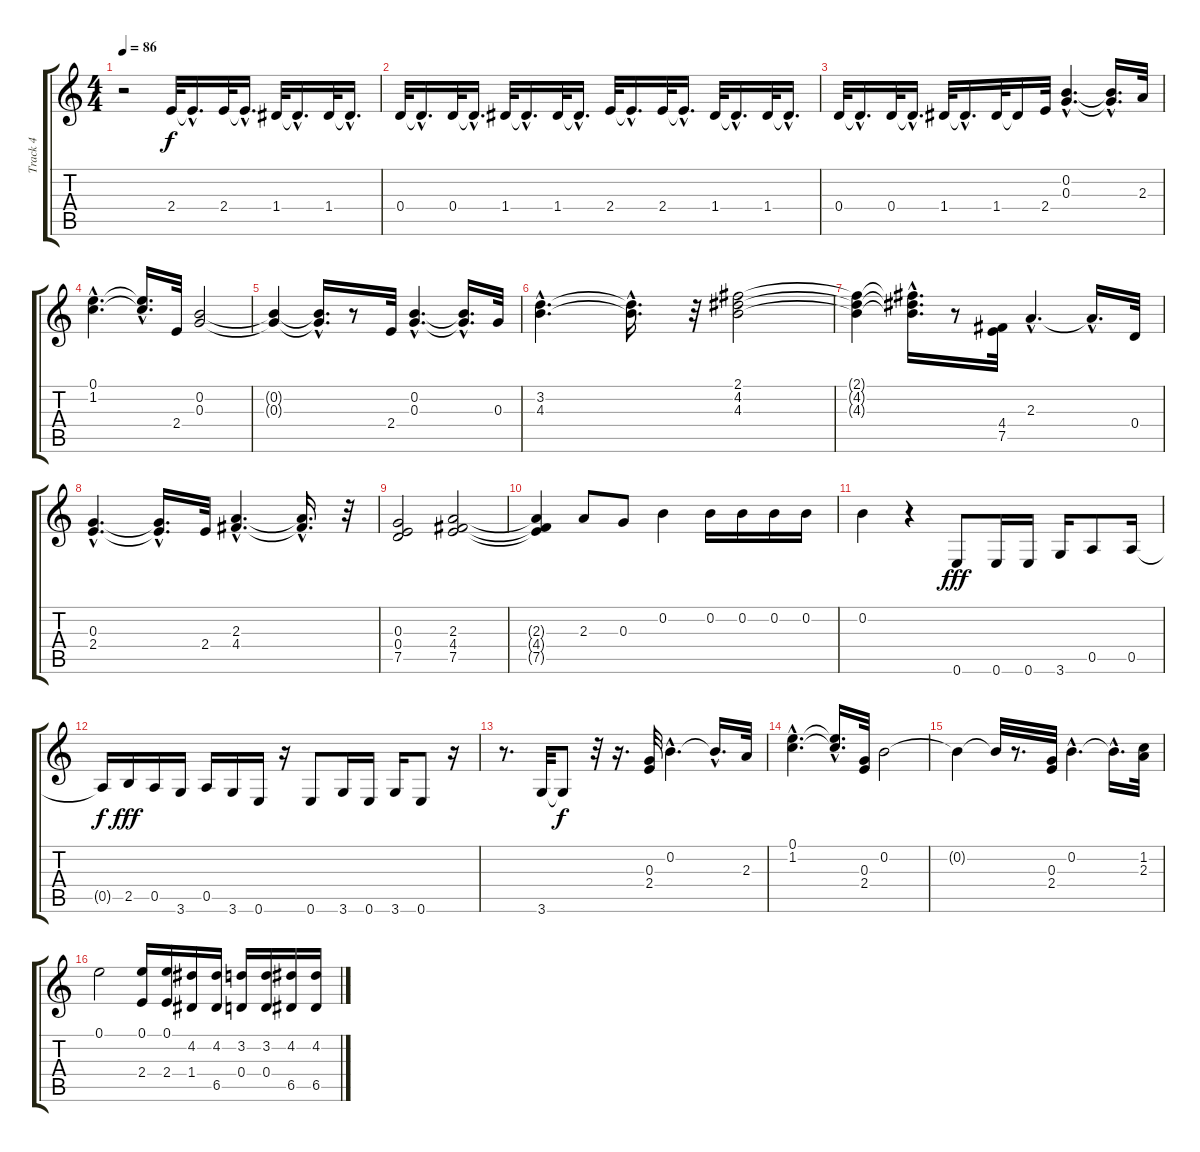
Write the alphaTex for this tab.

\track ("Track 4" "Track 4") {instrument distortionguitar}
\staff {score tabs}
\tuning (E4 B3 G3 D3 A2 E2) {hide}
\ts (4 4)
\tempo 86
\clef g2
\ks c
r.2{dy f instrument distortionguitar} 2.4.32 2.4{hac t}.16{d} 2.4.32 2.4{hac t}.16{d} 1.4.32 1.4{hac t}.16{d} 1.4.32 1.4{hac t}.16{d} |
0.4.32 0.4{hac t}.16{d} 0.4.32 0.4{hac t}.16{d} 1.4.32 1.4{hac t}.16{d} 1.4.32 1.4{hac t}.16{d} 2.4.32 2.4{hac t}.16{d} 2.4.32 2.4{hac t}.16{d} 1.4.32 1.4{hac t}.16{d} 1.4.32 1.4{hac t}.16{d} |
0.4.32 0.4{hac t}.16{d} 0.4.32 0.4{hac t}.16{d} 1.4.32 1.4{hac t}.16{d} 1.4.32 1.4{t}.16 2.4.32{volume 12} (0.2{hac} 0.3{hac}).4{d} (0.2{hac t} 0.3{hac t}).16{d} 2.3.32 |
(0.1{hac} 1.2{hac}).4{d} (0.1{hac t} 1.2{hac t}).16{d} 2.4.32 (0.2 0.3).2 |
(0.2{t} 0.3{t}).4 (0.2{hac t} 0.3{hac t}).16{d} r.8 2.4.32 (0.2{hac} 0.3{hac}).4{d} (0.2{hac t} 0.3{hac t}).16{d} 0.3.32 |
(3.2{hac} 4.3{hac}).4{d} (3.2{hac t} 4.3{hac t}).16{d} r.32 (2.1 4.2 4.3).2 |
(2.1{t} 4.2{t} 4.3{t}).4 (2.1{hac t} 4.2{hac t} 4.3{hac t}).16{d} r.8 (4.4 7.5).32 2.3{hac}.4{d} 2.3{hac t}.16{d} 0.4.32 |
(0.3{hac} 2.4{hac}).4{d} (0.3{hac t} 2.4{hac t}).16{d} 2.4.32 (2.3{hac} 4.4{hac}).4{d} (2.3{hac t} 4.4{hac t}).16{d} r.32 |
(0.3 0.4 7.5).2 (2.3 4.4 7.5).2 |
(2.3{t} 4.4{t} 7.5{t}).4 2.3.8 0.3.8 0.2.4 0.2.16 0.2.16 0.2.16 0.2.16 |
0.2.4 r.4 0.6.8{dy fff volume 16} 0.6.16 0.6.16 3.6.16 0.5.8 0.5.16 |
0.5{t}.16{dy f} 2.5.16{dy fff} 0.5.16 3.6.16 0.5.16 3.6.16 0.6.16 r.16 0.6.8 3.6.16 0.6.16 3.6.16 0.6.8 r.16 |
r.8{d} 3.6.32 3.6{t}.8{dy f} r.32 r.16{d} (0.3 2.4).32 0.2{hac}.4{d} 0.2{hac t}.16{d} 2.3.32 |
(0.1{hac} 1.2{hac}).4{d} (0.1{hac t} 1.2{hac t}).16{d} (0.3 2.4).32 0.2.2 |
0.2{t}.4 0.2{t}.32 r.8{d} (0.3 2.4).32 0.2{hac}.4{d} 0.2{hac t}.16{d} (1.2 2.3).32 |
0.1.2 (0.1 2.4).16 (0.1 2.4).16 (4.2 1.4).16 (4.2 6.5).16 (3.2 0.4).16 (3.2 0.4).16 (4.2 6.5).16 (4.2 6.5).16
